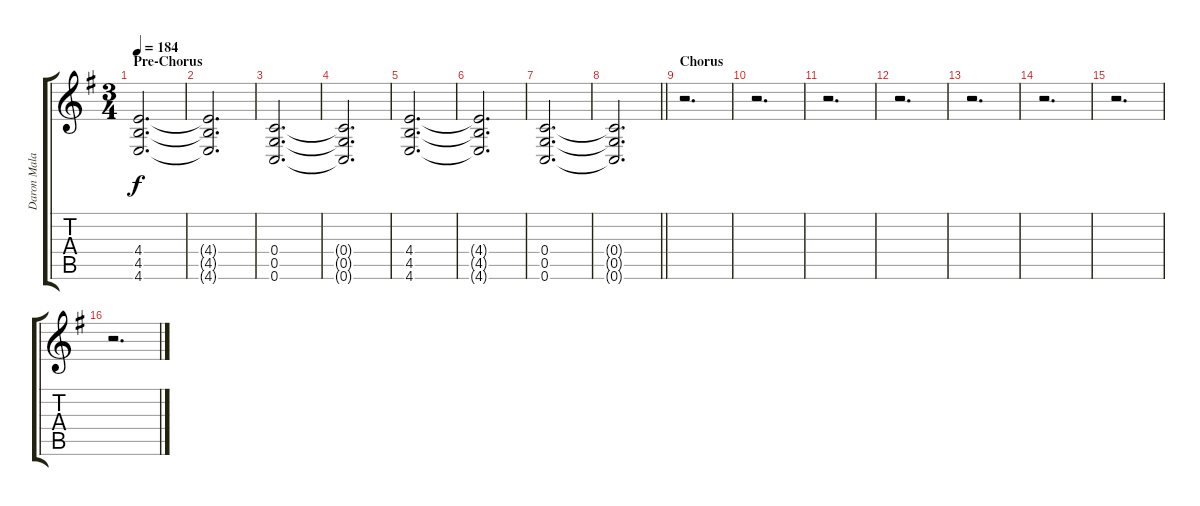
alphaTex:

\track ("Daron Malakian [Guitar 4]" "Daron Mala") {instrument distortionguitar}
\staff {score tabs}
\tuning (D4 A3 F3 C3 G2 C2) {hide}
\ts (3 4)
\section ("" "Pre-Chorus")
\tempo 184
\clef g2
\ks eminor
(4.4 4.5 4.6).2{d dy f} |
(4.4{t} 4.5{t} 4.6{t}).2{d} |
(0.4 0.5 0.6).2{d} |
(0.4{t} 0.5{t} 0.6{t}).2{d} |
(4.4 4.5 4.6).2{d} |
(4.4{t} 4.5{t} 4.6{t}).2{d} |
(0.4 0.5 0.6).2{d} |
\barLineRight lightlight
(0.4{t} 0.5{t} 0.6{t}).2{d} |
\section ("" "Chorus")
r.2{d} |
r.2{d} |
r.2{d} |
r.2{d} |
r.2{d} |
r.2{d} |
r.2{d} |
r.2{d}
